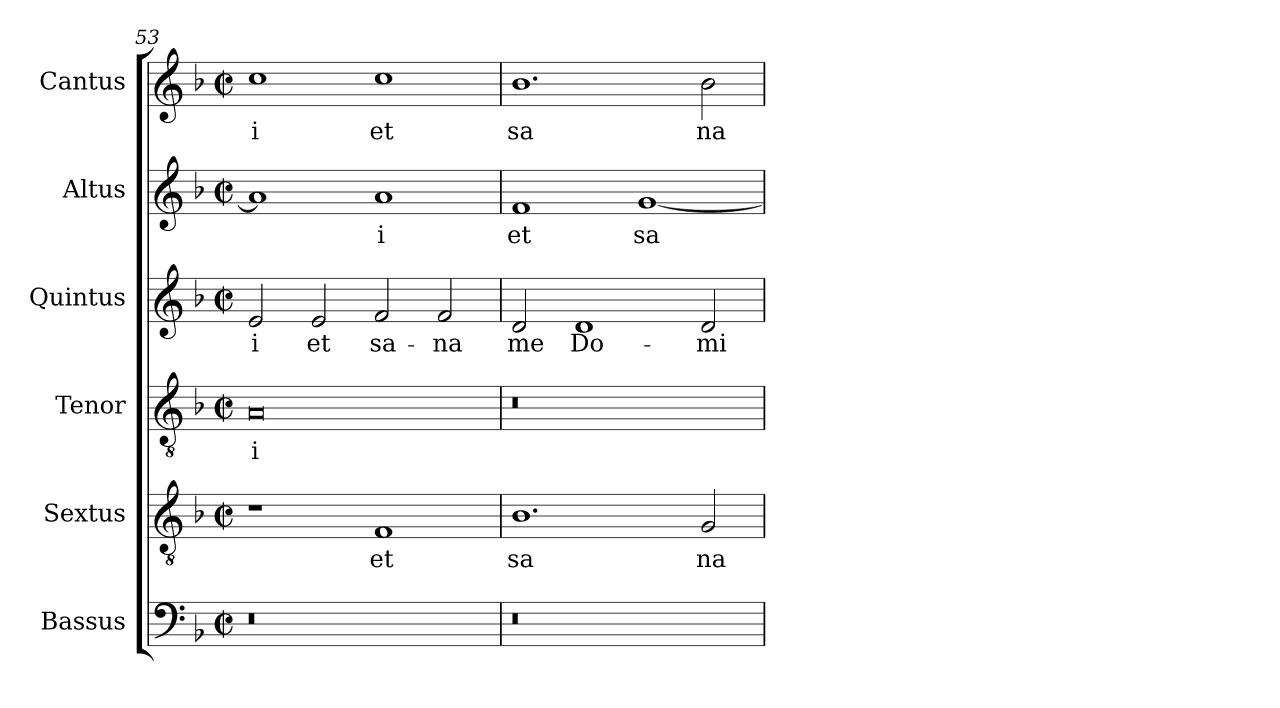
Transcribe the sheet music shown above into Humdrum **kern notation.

**kern	**kern	**text	**kern	**text	**kern	**text	**kern	**text	**kern	**text
*part6	*part5	*part5	*part4	*part4	*part3	*part3	*part2	*part2	*part1	*part1
*staff6	*staff5	*staff5	*staff4	*staff4	*staff3	*staff3	*staff2	*staff2	*staff1	*staff1
*I"Bassus	*I"Sextus	*	*I"Tenor	*	*I"Quintus	*	*I"Altus	*	*I"Cantus	*
!!LO:LB:g=z
*clefF4	*clefGv2	*	*clefGv2	*	*clefG2	*	*clefG2	*	*clefG2	*
*k[b-]	*k[b-]	*	*k[b-]	*	*k[b-]	*	*k[b-]	*	*k[b-]	*
*F:	*F:	*	*F:	*	*F:	*	*F:	*	*F:	*
*M2/2	*M2/2	*	*M2/2	*	*M2/2	*	*M2/2	*	*M2/2	*
*met(c|)	*met(c|)	*	*met(c|)	*	*met(c|)	*	*met(c|)	*	*met(c|)	*
=53	=53	=53	=53	=53	=53	=53	=53	=53	=53	=53
!	!	!	!	!LO:LY:b:cj	!	!LO:LY:b:cj	!	!	!	!LO:LY:b:cj
0r	1r	.	0A	i	2e/	-i	1a]	.	1cc	i
!	!	!	!	!	!	!LO:LY:b:cj	!	!	!	!
.	.	.	.	.	2e/	et	.	.	.	.
!	!	!LO:LY:b:cj	!	!	!	!LO:LY:b:cj	!	!LO:LY:b:cj	!	!LO:LY:b:cj
.	1F	et	.	.	2f/	sa-	1a	i	1cc	et
!	!	!	!	!	!	!LO:LY:b:cj	!	!	!	!
.	.	.	.	.	2f/	-na	.	.	.	.
=54	=54	=54	=54	=54	=54	=54	=54	=54	=54	=54
!	!	!LO:LY:b:cj	!	!	!	!LO:LY:b:cj	!	!LO:LY:b:cj	!	!LO:LY:b:cj
0r	1.B-	sa	0r	.	2d/	me	1f	et	1.b-	sa
!	!	!	!	!	!	!LO:LY:b:cj	!	!	!	!
.	.	.	.	.	1d	Do-	.	.	.	.
!	!	!	!	!	!	!	!	!LO:LY:b:cj	!	!
.	.	.	.	.	.	.	[<1g	sa	.	.
!	!	!LO:LY:b:cj	!	!	!	!LO:LY:b:cj	!	!	!	!LO:LY:b:cj
.	2G/	na	.	.	2d/	-mi-	.	.	2b-\	na
=	=	=	=	=	=	=	=	=	=	=
*-	*-	*-	*-	*-	*-	*-	*-	*-	*-	*-
